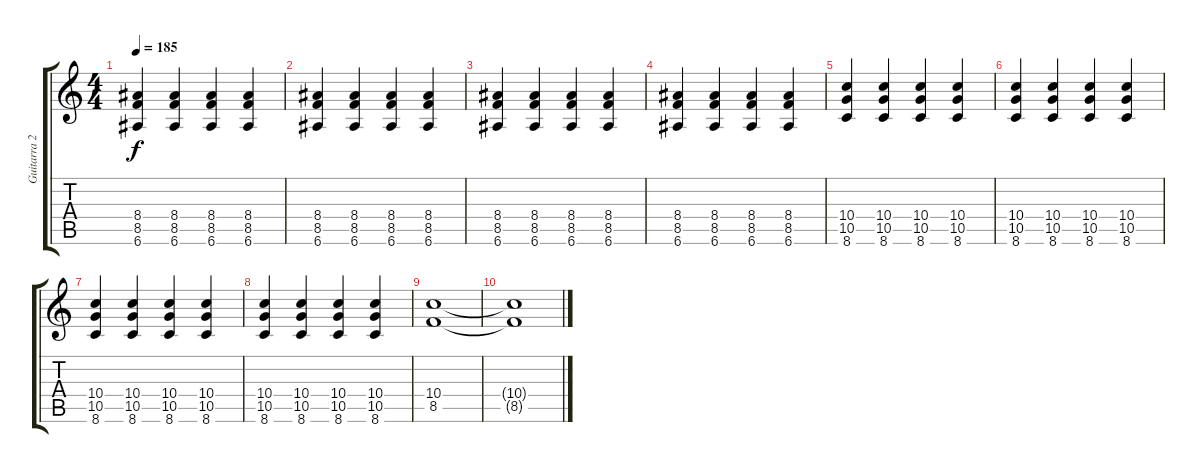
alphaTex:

\track ("Guitarra 2" "Guitarra 2") {instrument overdrivenguitar}
\staff {score tabs}
\tuning (E4 B3 G3 D3 A2 E2) {hide}
\ts (4 4)
\tempo 185
\clef g2
\ks c
(8.4 8.5 6.6).4{dy f} (8.4 8.5 6.6).4 (8.4 8.5 6.6).4 (8.4 8.5 6.6).4 |
(8.4 8.5 6.6).4 (8.4 8.5 6.6).4 (8.4 8.5 6.6).4 (8.4 8.5 6.6).4 |
(8.4 8.5 6.6).4 (8.4 8.5 6.6).4 (8.4 8.5 6.6).4 (8.4 8.5 6.6).4 |
(8.4 8.5 6.6).4 (8.4 8.5 6.6).4 (8.4 8.5 6.6).4 (8.4 8.5 6.6).4 |
(10.4 10.5 8.6).4 (10.4 10.5 8.6).4 (10.4 10.5 8.6).4 (10.4 10.5 8.6).4 |
(10.4 10.5 8.6).4 (10.4 10.5 8.6).4 (10.4 10.5 8.6).4 (10.4 10.5 8.6).4 |
(10.4 10.5 8.6).4 (10.4 10.5 8.6).4 (10.4 10.5 8.6).4 (10.4 10.5 8.6).4 |
(10.4 10.5 8.6).4 (10.4 10.5 8.6).4 (10.4 10.5 8.6).4 (10.4 10.5 8.6).4 |
(10.4 8.5).1 |
(10.4{t} 8.5{t}).1
